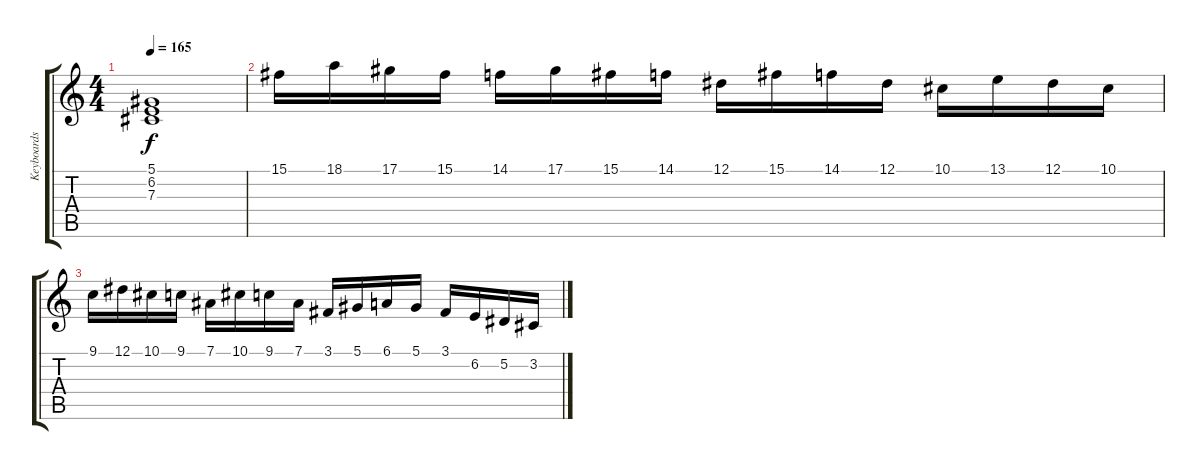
\track ("Keyboards 2" "Keyboards ") {instrument stringensemble1}
\staff {score tabs}
\tuning (Eb4 Bb3 Gb3 Db3 Ab2 Eb2) {hide}
\ts (4 4)
\tempo 165
\clef g2
\ks c
(5.1{t} 6.2{t} 7.3{t}).1{dy f} |
15.1.16{volume 15 instrument englishhorn} 18.1.16 17.1.16 15.1.16 14.1.16 17.1.16 15.1.16 14.1.16 12.1.16 15.1.16 14.1.16 12.1.16 10.1.16 13.1.16 12.1.16 10.1.16 |
9.1.16 12.1.16 10.1.16 9.1.16 7.1.16 10.1.16 9.1.16 7.1.16 3.1.16 5.1.16 6.1.16 5.1.16 3.1.16 6.2.16 5.2.16 3.2.16
